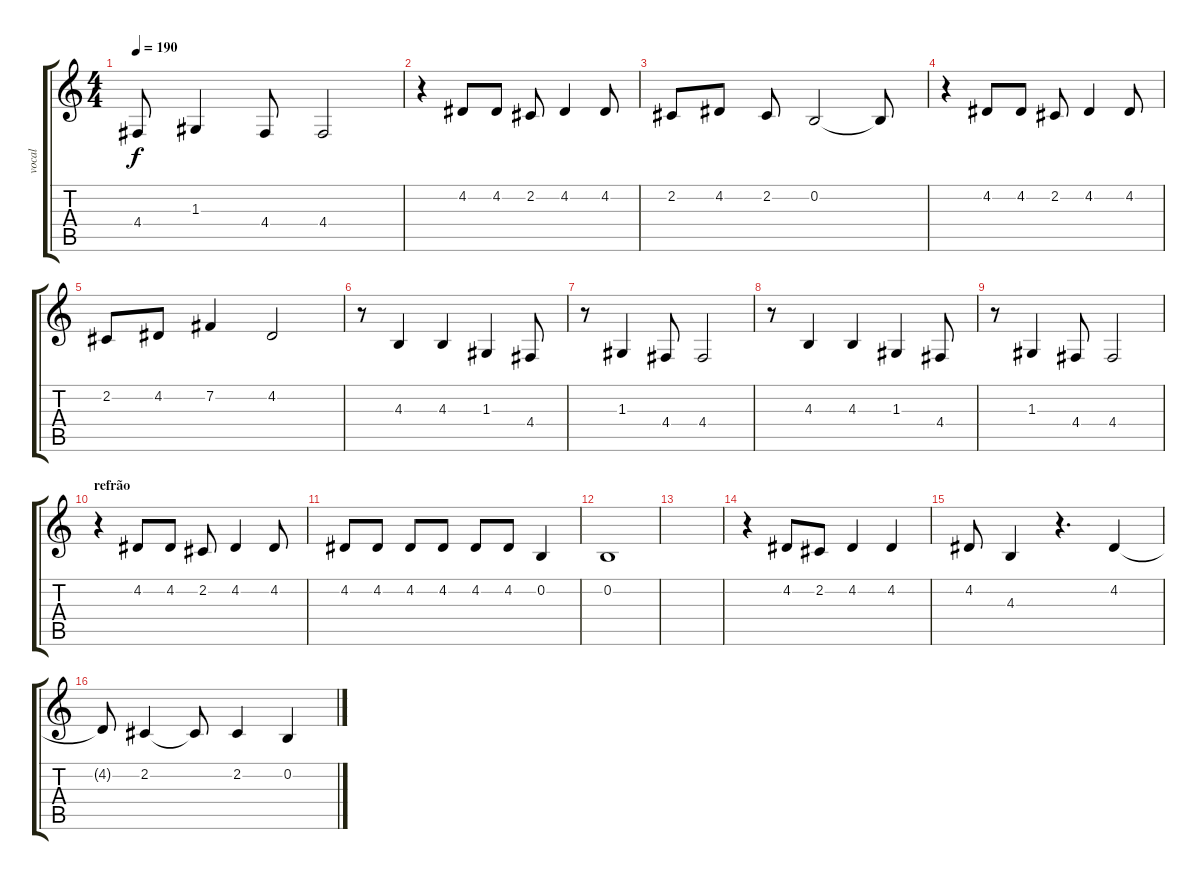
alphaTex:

\track ("vocal" "vocal") {instrument acousticgrandpiano}
\staff {score tabs}
\tuning (E4 B3 G3 D3 A2 E2) {hide}
\ts (4 4)
\tempo 190
\clef g2
\ks c
4.4{t}.8{dy f} 1.3.4 4.4.8 4.4.2 |
r.4 4.2.8 4.2.8 2.2.8 4.2.4 4.2.8 |
2.2.8 4.2.8 2.2.8 0.2.2 0.2{t}.8 |
r.4 4.2.8 4.2.8 2.2.8 4.2.4 4.2.8 |
2.2.8 4.2.8 7.2.4 4.2.2 |
r.8 4.3.4 4.3.4 1.3.4 4.4.8 |
r.8 1.3.4 4.4.8 4.4.2 |
r.8 4.3.4 4.3.4 1.3.4 4.4.8 |
r.8 1.3.4 4.4.8 4.4.2 |
\section ("" "refrão")
r.4 4.2.8 4.2.8 2.2.8 4.2.4 4.2.8 |
4.2.8 4.2.8 4.2.8 4.2.8 4.2.8 4.2.8 0.2.4 |
0.2.1 |
|
r.4 4.2.8 2.2.8 4.2.4 4.2.4 |
4.2.8 4.3.4 r.4{d} 4.2.4 |
4.2{t}.8 2.2.4 2.2{t}.8 2.2.4 0.2.4
